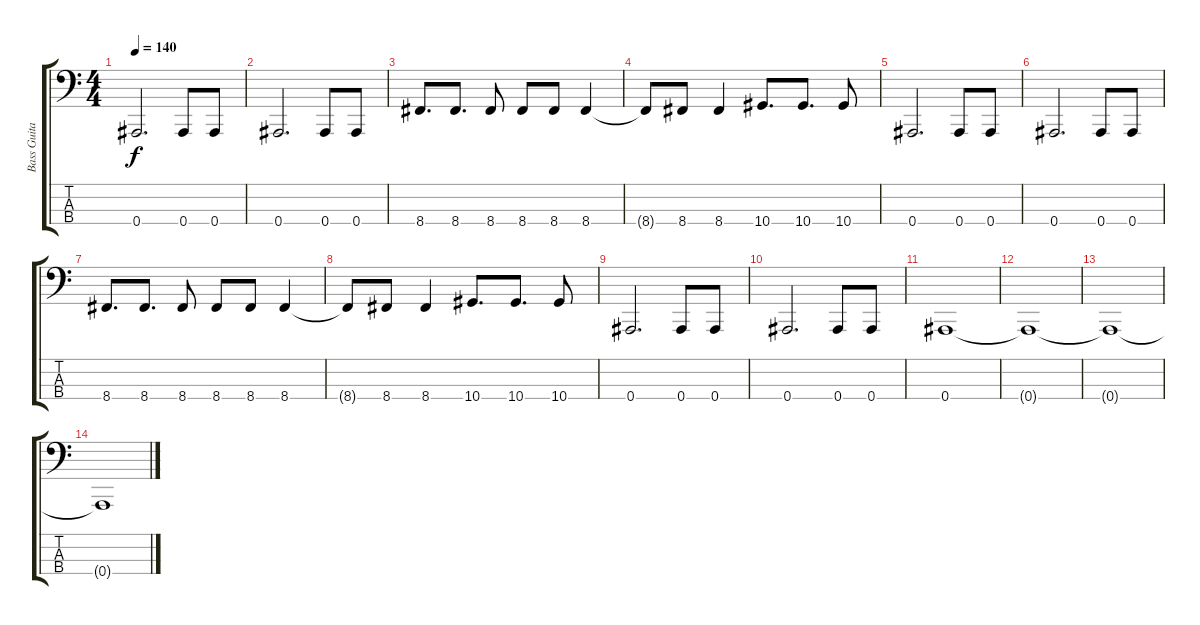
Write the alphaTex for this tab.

\track ("Bass Guitar: John Kis Gyevi" "Bass Guita") {instrument electricbasspick}
\staff {score tabs}
\tuning (Eb2 Bb1 F1 Bb0) {hide}
\ts (4 4)
\tempo 140
\clef f4
\ks c
0.4.2{d dy f} 0.4.8 0.4.8 |
0.4.2{d} 0.4.8 0.4.8 |
8.4.8{d} 8.4.8{d} 8.4.8 8.4.8 8.4.8 8.4.4 |
8.4{t}.8 8.4.8 8.4.4 10.4.8{d} 10.4.8{d} 10.4.8 |
0.4.2{d} 0.4.8 0.4.8 |
0.4.2{d} 0.4.8 0.4.8 |
8.4.8{d} 8.4.8{d} 8.4.8 8.4.8 8.4.8 8.4.4 |
8.4{t}.8 8.4.8 8.4.4 10.4.8{d} 10.4.8{d} 10.4.8 |
0.4.2{d} 0.4.8 0.4.8 |
0.4.2{d} 0.4.8 0.4.8 |
0.4.1 |
0.4{t}.1 |
0.4{t}.1 |
0.4{t}.1
